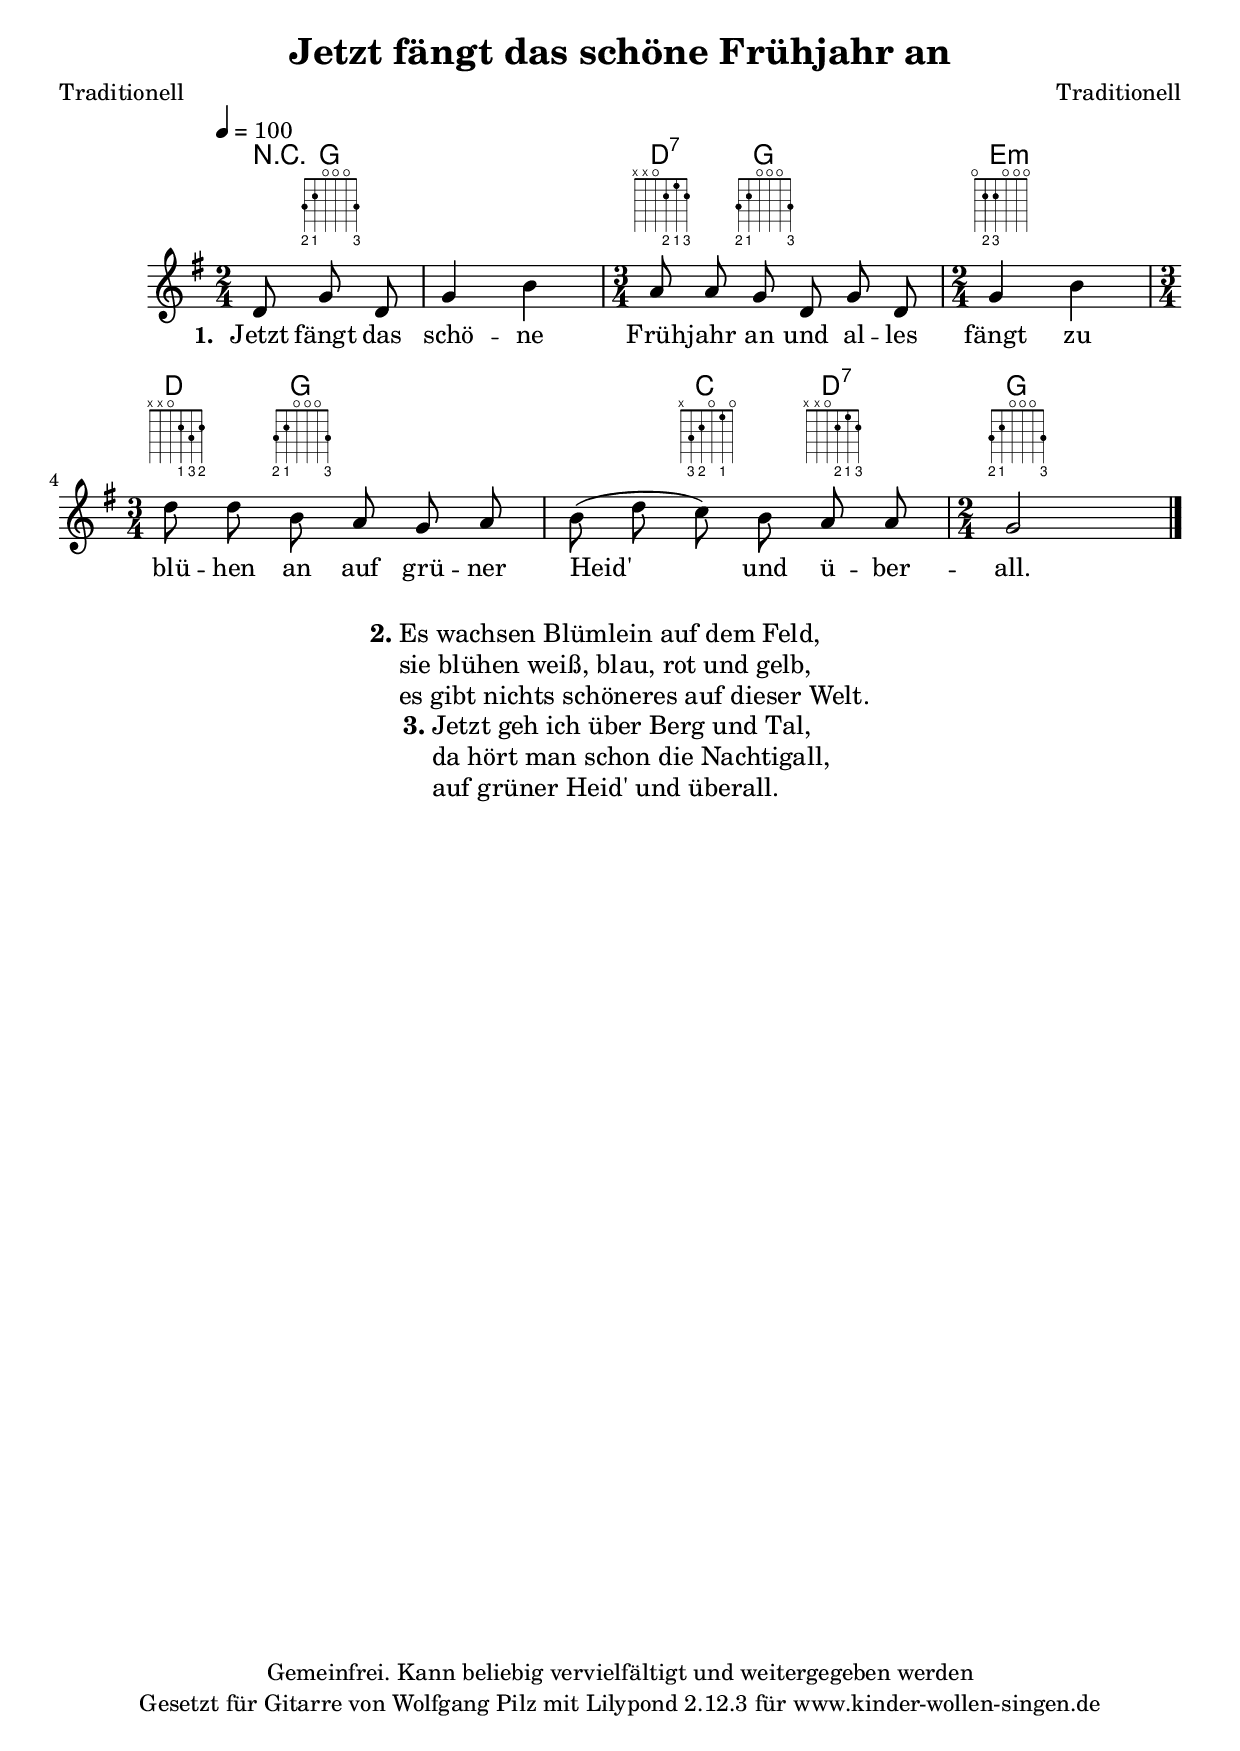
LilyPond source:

% ****************************************************************
% *** Created on Thu Feb 05 21:55:02 CET 2011 by Wolfgang Pilz ***
% ****************************************************************

% *** Vorspann                                                 ***
\version "2.12.3"

\include "predefined-guitar-fretboards.ly"

\paper {
}
#(set-default-paper-size "a4")

\header {
	title = "Jetzt fängt das schöne Frühjahr an" 
 	composer = "Traditionell" 	
 	poet = "Traditionell" 
% 	arranger = " Git. Arr. Wolfgang Pilz" 
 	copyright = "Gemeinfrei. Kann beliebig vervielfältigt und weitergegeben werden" 
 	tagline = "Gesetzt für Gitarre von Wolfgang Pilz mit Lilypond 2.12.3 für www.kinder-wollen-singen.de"

}


% ****************************************************************
% *** Text und Melodie                                         ***
% ****************************************************************

fruehjahrverse= \lyricmode {
	\set stanza = #"1. "
	Jetzt fängt das schö -- ne Früh -- jahr an
	und al -- les fängt zu blü -- hen an
	auf grü -- ner Heid' und ü -- ber -- all.
}
 
fruehjahrvoice = \new Staff {
	\time 2/4
	\tempo 4 = 100
	\key g \major
	\clef treble
	\relative c' { 	
		\context Voice = "fruehjahrmelody" {
%			\dynamicUp 
			\autoBeamOff
\partial 4.
% Type notes here 
	d8 g d 
	g4 b 
	\time 3/4
	a8 a g d g d
	\time 2/4
	g4 b4

	\time 3/4
	\break
	d8 d b a g a
%	\autoBeamOn
	b( d c) 
%	\autoBeamOff 
	b a a 
	\time 2/4
	g2
	\bar "|."
		}
	}
 }

fruehjahrharmonies = \chordmode {	
		\partial 4. r8 g2.
		d4:7 g2
		e2:m 
		d4 g2. c4 d4:7
		g2
	}


% ****************************************************************
% *** Generierung                                              ***
% ****************************************************************

\score {
	<<
		\context ChordNames { \fruehjahrharmonies }
		\context FretBoards { \fruehjahrharmonies }
		\fruehjahrvoice
		\context Lyrics = "lfruehjahrmelody" \lyricmode { \lyricsto "fruehjahrmelody" \fruehjahrverse }
		
	>>	

  \layout {
  	  \context {
\Score
\override SpacingSpanner
#'base-shortest-duration = #(ly:make-moment 1 8)
}
  }
  
  \midi {
	}
}


\markup { \large
\fill-line {
\hspace #0.1 % Spalte vom linken Rand wegbewegen
% Kann entfernt werden, wenn wenig Platz auf der Seite ist
\column {
\line { \bold "2."
\column {
"Es wachsen Blümlein auf dem Feld, "
"sie blühen weiß, blau, rot und gelb, "
"es gibt nichts schöneres auf dieser Welt."
}
}
}

\hspace #0.1 % zusÃ‚Â¨atzlichen Platz fÃ‚Â¨ur den rechten Rand
% kann entfernt werden, wenn wenig Platz auf der Seite ist
}
}

\markup { \large
\fill-line {
\hspace #0.1 % Horizontalen Abstand zwischen Spalten hinzufÃ‚Â¨ugen;
% if they are still too close, add more " " pairs
% bis das Resultat gut aussieht
\column {
\line { \bold "3."
\column {
"Jetzt geh ich über Berg und Tal, "
"da hört man schon die Nachtigall, "
"auf grüner Heid' und überall."
}
}
}

\hspace #0.1 % zusÃ‚Â¨atzlichen Platz fÃ‚Â¨ur den rechten Rand
% kann entfernt werden, wenn wenig Platz auf der Seite ist
}
}
